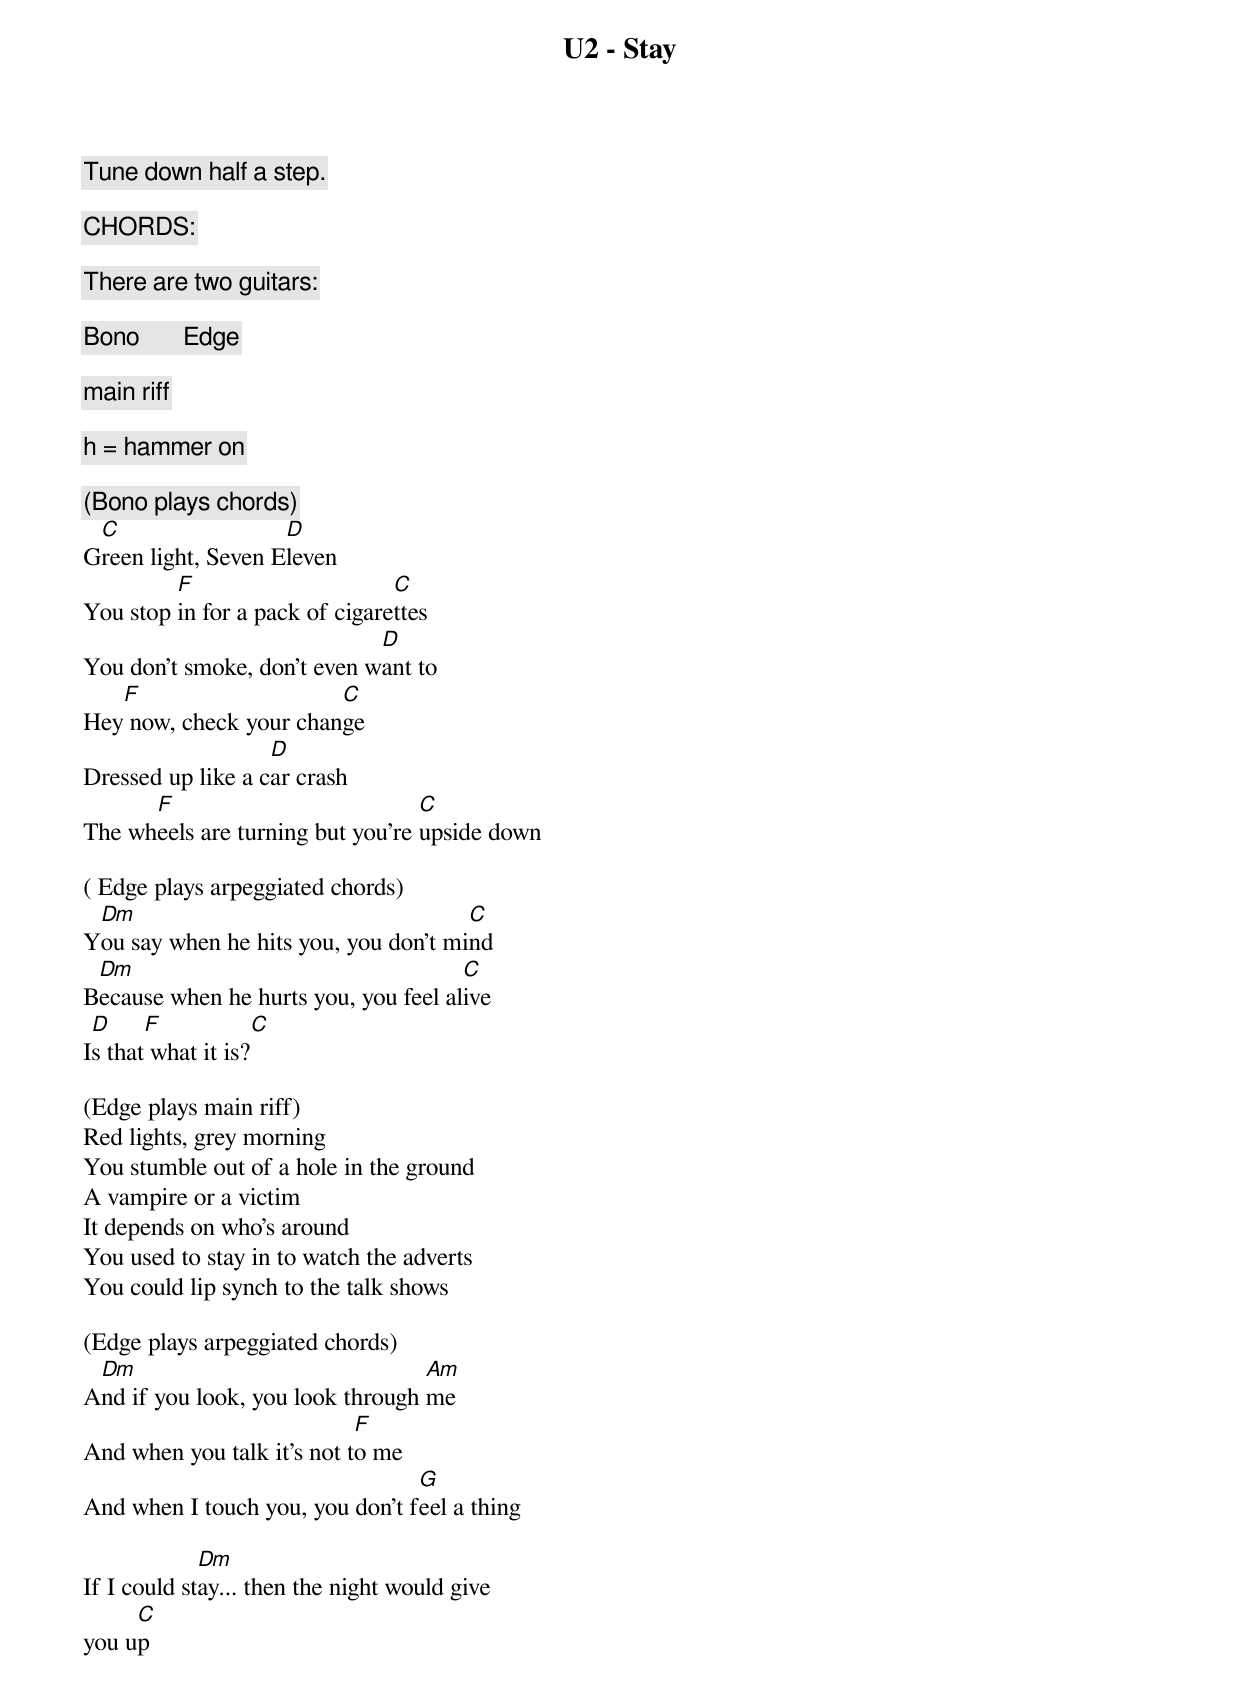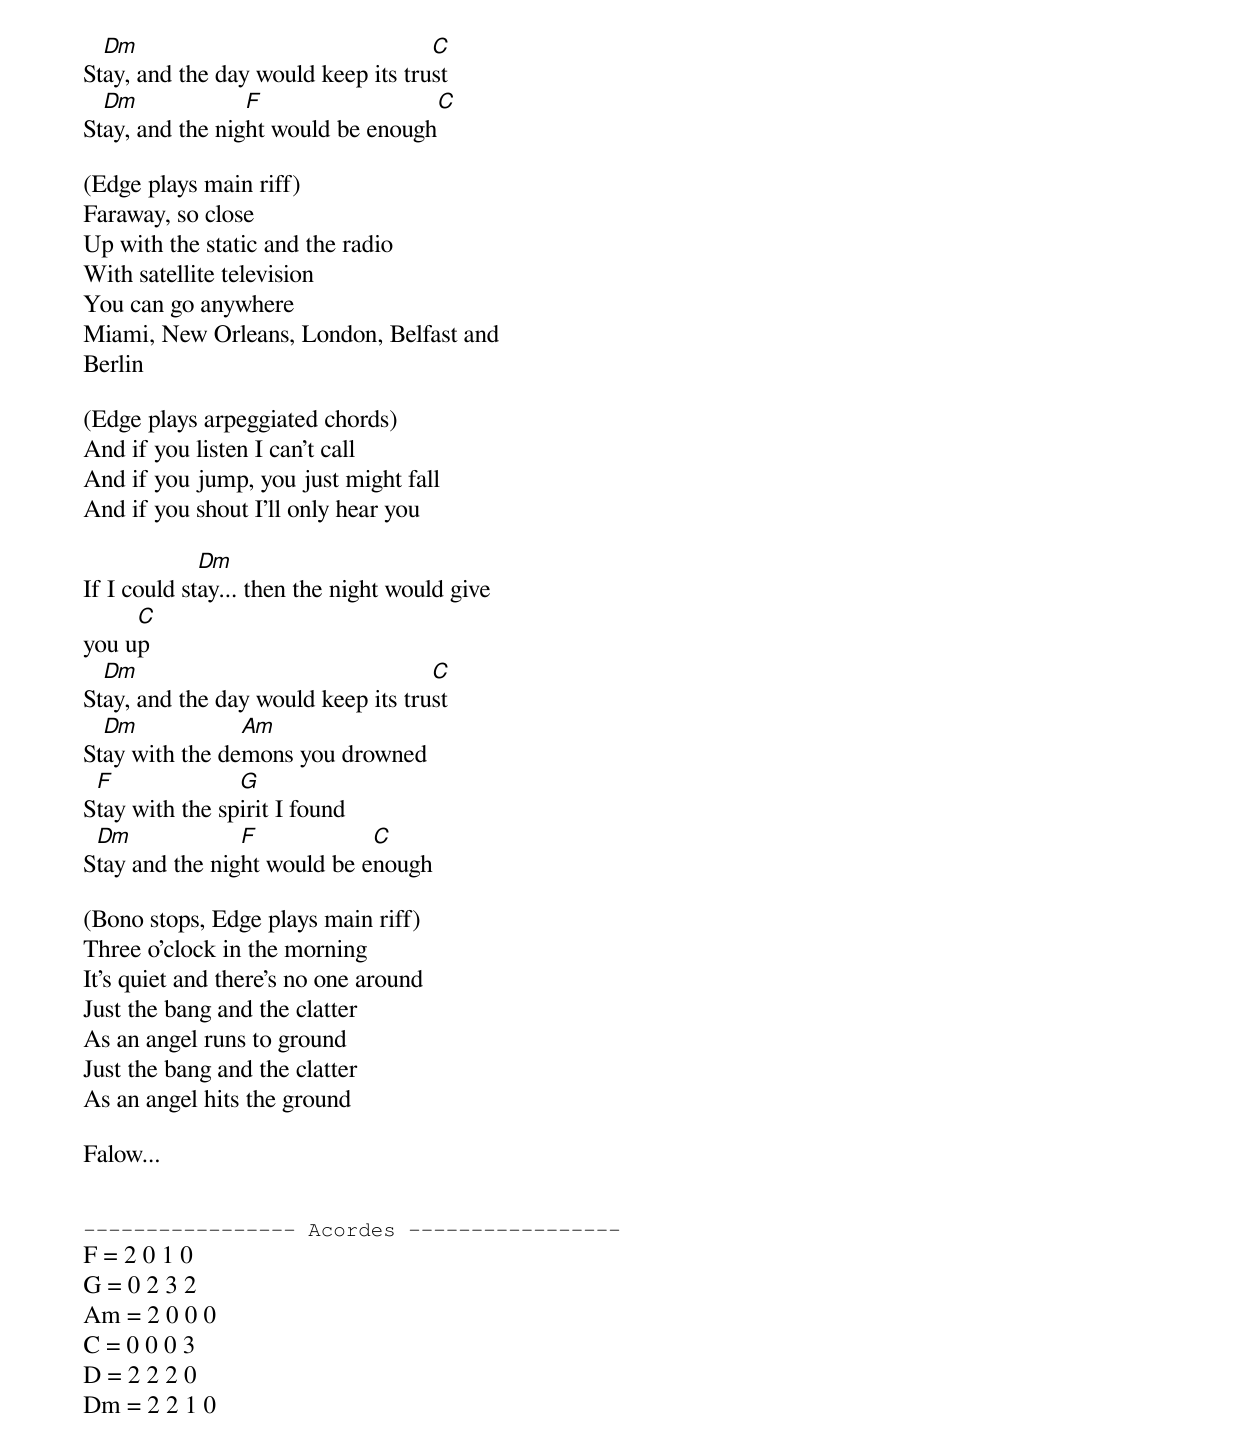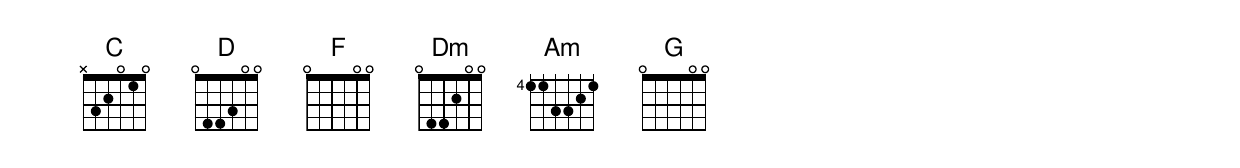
U2 - Stay

Tune down half a step.

 CHORDS:

  There are two guitars:

        Bono       Edge
  E    022100    main riff
  D   044300     244300
  Dm  044200     044200
  F    077600     577600
  G    099800     799800
  Am  446654     046650

  main riff

h = hammer on

(Bono plays chords)
 C                  D
Green light, Seven Eleven
         F                      C
You stop in for a pack of cigarettes
                             D
You don't smoke, don't even want to
   F                    C
Hey now, check your change
                   D
Dressed up like a car crash
      F                           C
The wheels are turning but you're upside down

( Edge plays arpeggiated chords)
 Dm                                   C
You say when he hits you, you don't mind
 Dm                                   C
Because when he hurts you, you feel alive
 D     F              C
Is that what it is?

(Edge plays main riff)
Red lights, grey morning
You stumble out of a hole in the ground
A vampire or a victim
It depends on who's around
You used to stay in to watch the adverts
You could lip synch to the talk shows

(Edge plays arpeggiated chords)
 Dm                               Am
And if you look, you look through me
                            F
And when you talk it's not to me
                                 G
And when I touch you, you don't feel a thing

             Dm
If I could stay... then the night would give
     C
you up
  Dm                                C
Stay, and the day would keep its trust
  Dm             F                  C
Stay, and the night would be enough

(Edge plays main riff)
Faraway, so close
Up with the static and the radio
With satellite television
You can go anywhere
Miami, New Orleans, London, Belfast and
Berlin

(Edge plays arpeggiated chords)
And if you listen I can't call
And if you jump, you just might fall
And if you shout I'll only hear you

             Dm
If I could stay... then the night would give
     C
you up
  Dm                                C
Stay, and the day would keep its trust
  Dm            Am
Stay with the demons you drowned
 F              G
Stay with the spirit I found
 Dm             F            C
Stay and the night would be enough

(Bono stops, Edge plays main riff)
Three o'clock in the morning
It's quiet and there's no one around
Just the bang and the clatter
As an angel runs to ground
Just the bang and the clatter
As an angel hits the ground

Falow...


----------------- Acordes -----------------
F = 2 0 1 0
G = 0 2 3 2
Am = 2 0 0 0
C = 0 0 0 3
D = 2 2 2 0
Dm = 2 2 1 0
